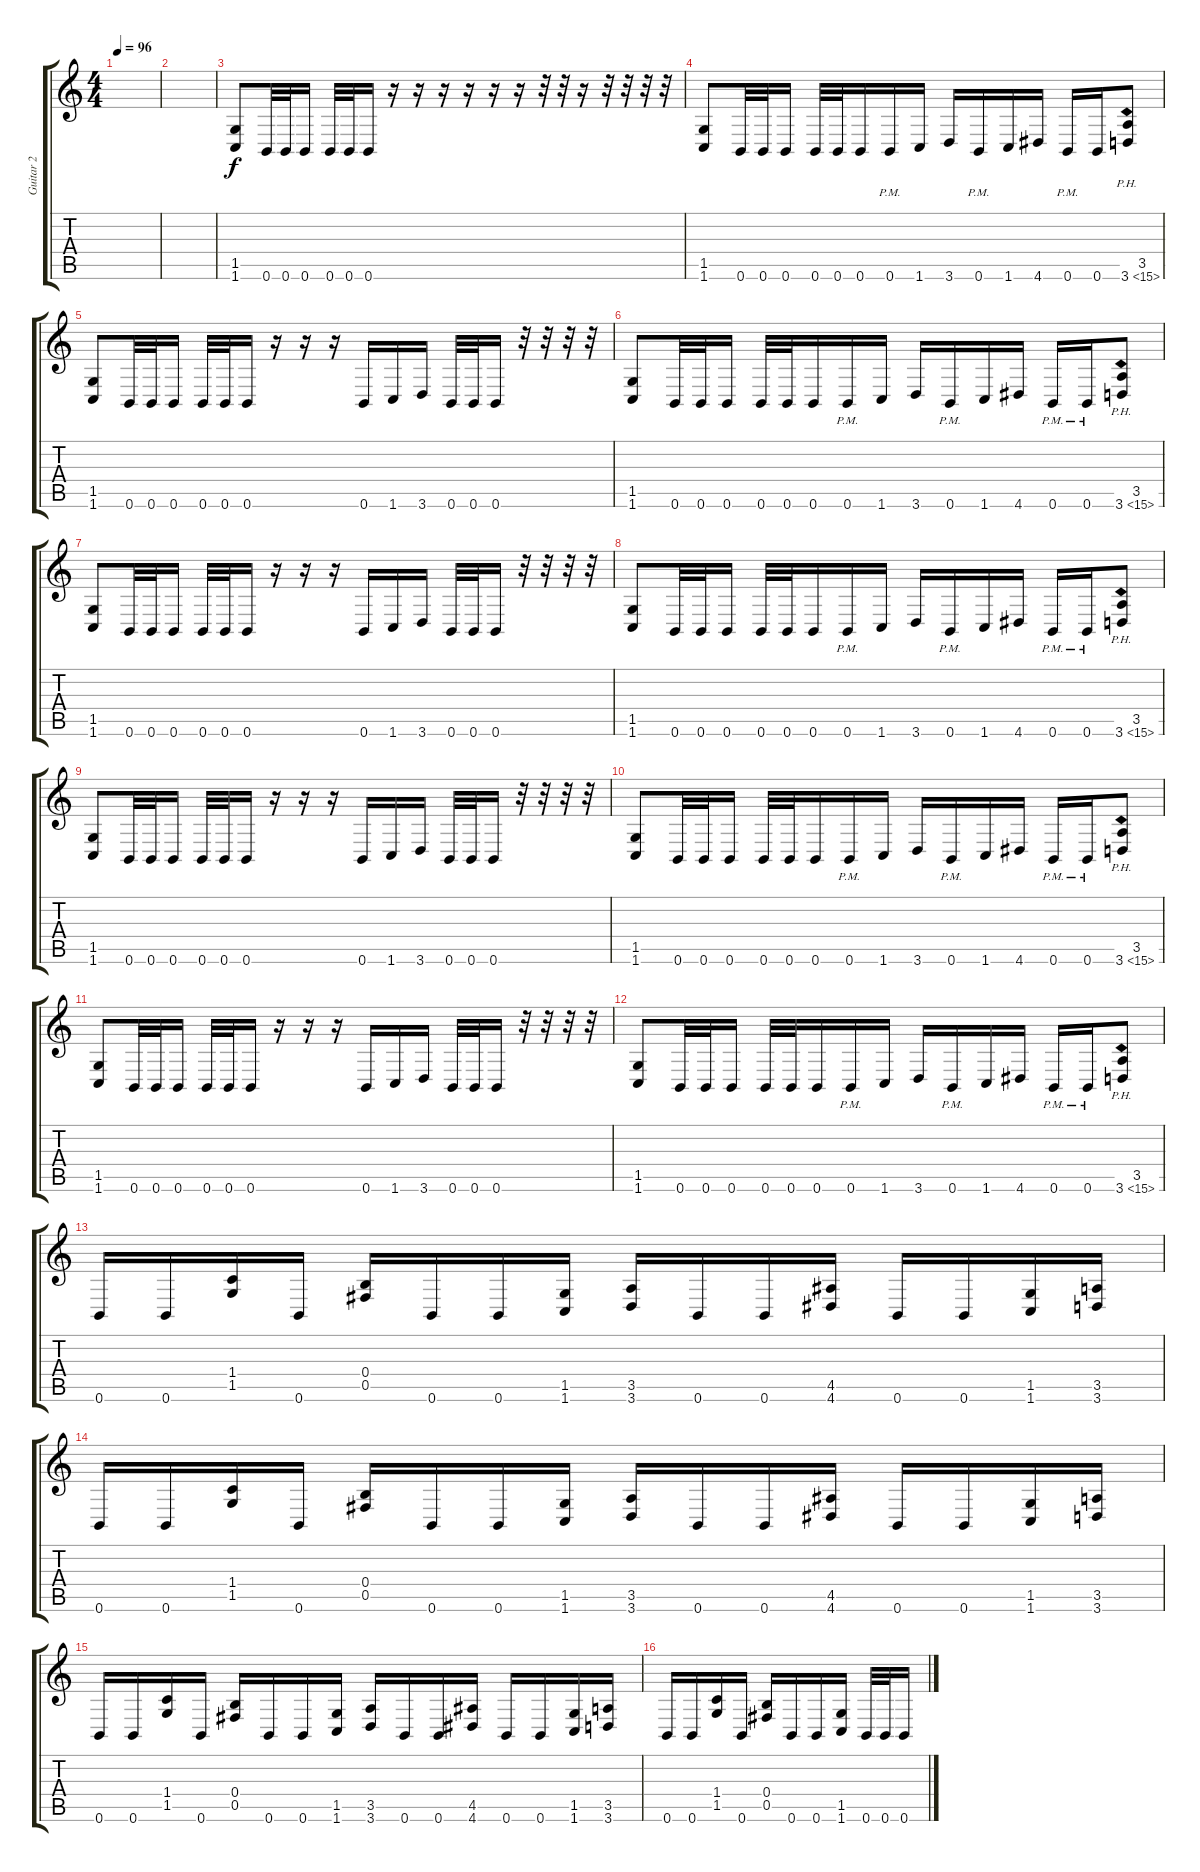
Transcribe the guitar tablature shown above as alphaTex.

\track ("Guitar 2" "Guitar 2") {instrument overdrivenguitar}
\staff {score tabs}
\tuning (Db4 Ab3 E3 B2 Gb2 B1) {hide}
\ts (4 4)
\tempo 96
\clef g2
\ks c
|
|
(1.5 1.6).8 0.6.32 0.6.32 0.6.16 0.6.32 0.6.32 0.6.16 r.16 r.16 r.16 r.16 r.16 r.16 r.32 r.32 r.16 r.32 r.32 r.32 r.32 |
(1.5 1.6).8 0.6.32 0.6.32 0.6.16 0.6.32 0.6.32 0.6.16 0.6{pm}.16 1.6.16 3.6.16 0.6{pm}.16 1.6.16 4.6.16 0.6{pm}.16 0.6.16 (3.5 3.6{ph 12}).8 |
(1.5 1.6).8 0.6.32 0.6.32 0.6.16 0.6.32 0.6.32 0.6.16 r.16 r.16 r.16 0.6.16 1.6.16 3.6.16 0.6.32 0.6.32 0.6.16 r.32 r.32 r.32 r.32 |
(1.5 1.6).8 0.6.32 0.6.32 0.6.16 0.6.32 0.6.32 0.6.16 0.6{pm}.16 1.6.16 3.6.16 0.6{pm}.16 1.6.16 4.6.16 0.6{pm}.16 0.6{pm}.16 (3.5 3.6{ph 12}).8 |
(1.5 1.6).8 0.6.32 0.6.32 0.6.16 0.6.32 0.6.32 0.6.16 r.16 r.16 r.16 0.6.16 1.6.16 3.6.16 0.6.32 0.6.32 0.6.16 r.32 r.32 r.32 r.32 |
(1.5 1.6).8 0.6.32 0.6.32 0.6.16 0.6.32 0.6.32 0.6.16 0.6{pm}.16 1.6.16 3.6.16 0.6{pm}.16 1.6.16 4.6.16 0.6{pm}.16 0.6{pm}.16 (3.5 3.6{ph 12}).8 |
(1.5 1.6).8 0.6.32 0.6.32 0.6.16 0.6.32 0.6.32 0.6.16 r.16 r.16 r.16 0.6.16 1.6.16 3.6.16 0.6.32 0.6.32 0.6.16 r.32 r.32 r.32 r.32 |
(1.5 1.6).8 0.6.32 0.6.32 0.6.16 0.6.32 0.6.32 0.6.16 0.6{pm}.16 1.6.16 3.6.16 0.6{pm}.16 1.6.16 4.6.16 0.6{pm}.16 0.6{pm}.16 (3.5 3.6{ph 12}).8 |
(1.5 1.6).8 0.6.32 0.6.32 0.6.16 0.6.32 0.6.32 0.6.16 r.16 r.16 r.16 0.6.16 1.6.16 3.6.16 0.6.32 0.6.32 0.6.16 r.32 r.32 r.32 r.32 |
(1.5 1.6).8 0.6.32 0.6.32 0.6.16 0.6.32 0.6.32 0.6.16 0.6{pm}.16 1.6.16 3.6.16 0.6{pm}.16 1.6.16 4.6.16 0.6{pm}.16 0.6{pm}.16 (3.5 3.6{ph 12}).8 |
0.6.16 0.6.16 (1.4 1.5).16 0.6.16 (0.4 0.5).16 0.6.16 0.6.16 (1.5 1.6).16 (3.5 3.6).16 0.6.16 0.6.16 (4.5 4.6).16 0.6.16 0.6.16 (1.5 1.6).16 (3.5 3.6).16 |
0.6.16 0.6.16 (1.4 1.5).16 0.6.16 (0.4 0.5).16 0.6.16 0.6.16 (1.5 1.6).16 (3.5 3.6).16 0.6.16 0.6.16 (4.5 4.6).16 0.6.16 0.6.16 (1.5 1.6).16 (3.5 3.6).16 |
0.6.16 0.6.16 (1.4 1.5).16 0.6.16 (0.4 0.5).16 0.6.16 0.6.16 (1.5 1.6).16 (3.5 3.6).16 0.6.16 0.6.16 (4.5 4.6).16 0.6.16 0.6.16 (1.5 1.6).16 (3.5 3.6).16 |
0.6.16 0.6.16 (1.4 1.5).16 0.6.16 (0.4 0.5).16 0.6.16 0.6.16 (1.5 1.6).16 0.6.32 0.6.32 0.6.16
